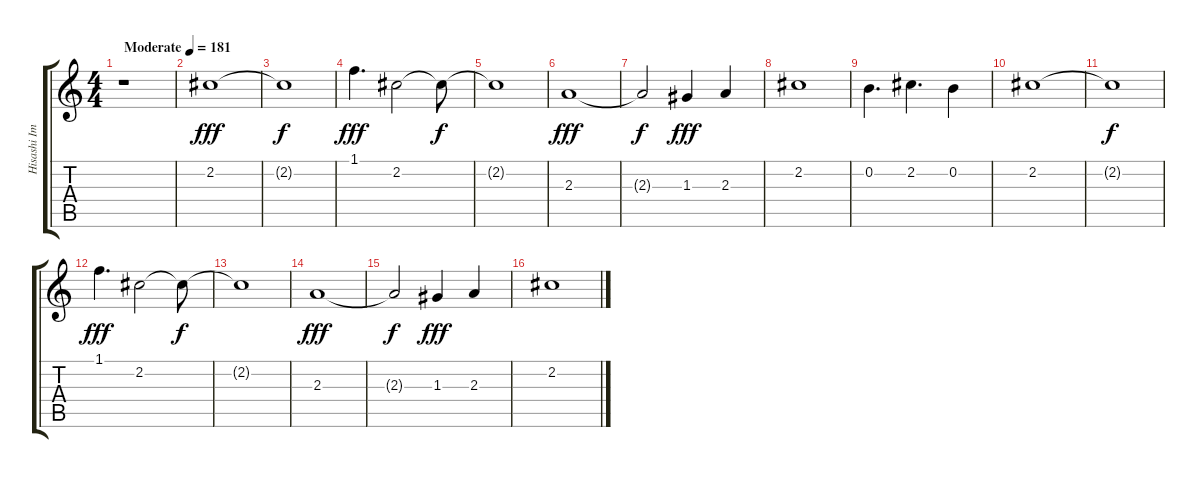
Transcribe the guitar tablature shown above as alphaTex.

\track ("Hisashi Imai" "Hisashi Im") {instrument distortionguitar}
\staff {score tabs}
\tuning (E4 B3 G3 D3 A2 E2) {hide}
\ts (4 4)
\tempo (181 "Moderate")
\clef g2
\ks c
r.1{dy fff instrument distortionguitar} |
2.2.1 |
2.2{t}.1{dy f} |
1.1.4{d dy fff} 2.2.2 2.2{t}.8{dy f} |
2.2{t}.1 |
2.3.1{dy fff} |
2.3{t}.2{dy f} 1.3.4{dy fff} 2.3.4 |
2.2.1 |
0.2.4{d} 2.2.4{d} 0.2.4 |
2.2.1 |
2.2{t}.1{dy f} |
1.1.4{d dy fff} 2.2.2 2.2{t}.8{dy f} |
2.2{t}.1 |
2.3.1{dy fff} |
2.3{t}.2{dy f} 1.3.4{dy fff} 2.3.4 |
2.2.1
